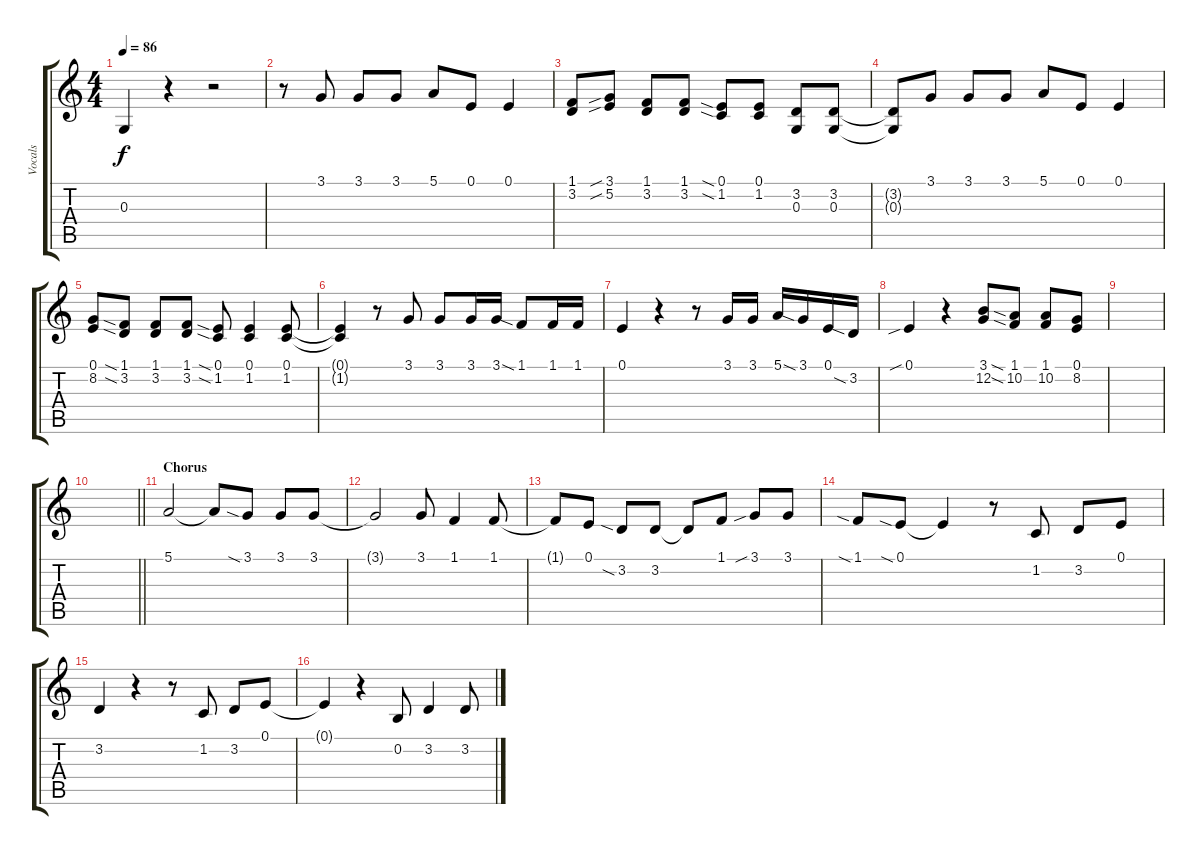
\track ("Vocals" "Vocals") {instrument choiraahs}
\staff {score tabs}
\tuning (E4 B3 G3 D3 A2 E2) {hide}
\ts (4 4)
\tempo 86
\clef g2
\ks c
0.3{t}.4{dy f} r.4 r.2 |
r.8 3.1.8 3.1.8 3.1.8 5.1.8 0.1.8 0.1.4 |
(1.1 3.2).8 (3.1{sib} 5.2{sib}).8 (1.1 3.2).8 (1.1 3.2).8 (0.1{sia} 1.2{sia}).8 (0.1 1.2).8 (3.2 0.3).8 (3.2 0.3).8 |
(3.2{t} 0.3{t}).8 3.1.8 3.1.8 3.1.8 5.1.8 0.1.8 0.1.4 |
(0.1 8.2).8 (1.1{sia} 3.2{sia}).8 (1.1 3.2).8 (1.1 3.2).8 (0.1{sia} 1.2{sia}).8 (0.1 1.2).4 (0.1 1.2).8 |
(0.1{t} 1.2{t}).4 r.8 3.1.8 3.1.8 3.1.16 3.1.16 1.1{sia}.8 1.1.16 1.1.16 |
0.1.4 r.4 r.8 3.1.16 3.1.16 5.1.16 3.1{sia}.16 0.1.16 3.2{sia}.16 |
0.1{sib}.4 r.4 (3.1 12.2).8 (1.1{sia} 10.2{sia}).8 (1.1 10.2).8 (0.1 8.2).8 |
|
\barLineRight lightlight
|
\section ("" "Chorus")
5.1.2 5.1{t}.8 3.1{sia}.8 3.1.8 3.1.8 |
3.1{t}.2 3.1.8 1.1.4 1.1.8 |
1.1{t}.8 0.1.8 3.2{sia}.8 3.2.8 3.2{t}.8 1.1.8 3.1{sib}.8 3.1.8 |
1.1{sia}.8 0.1{sia}.8 0.1{t}.4 r.8 1.2.8 3.2.8 0.1.8 |
3.2.4 r.4 r.8 1.2.8 3.2.8 0.1.8 |
0.1{t}.4 r.4 0.2.8 3.2.4 3.2.8
